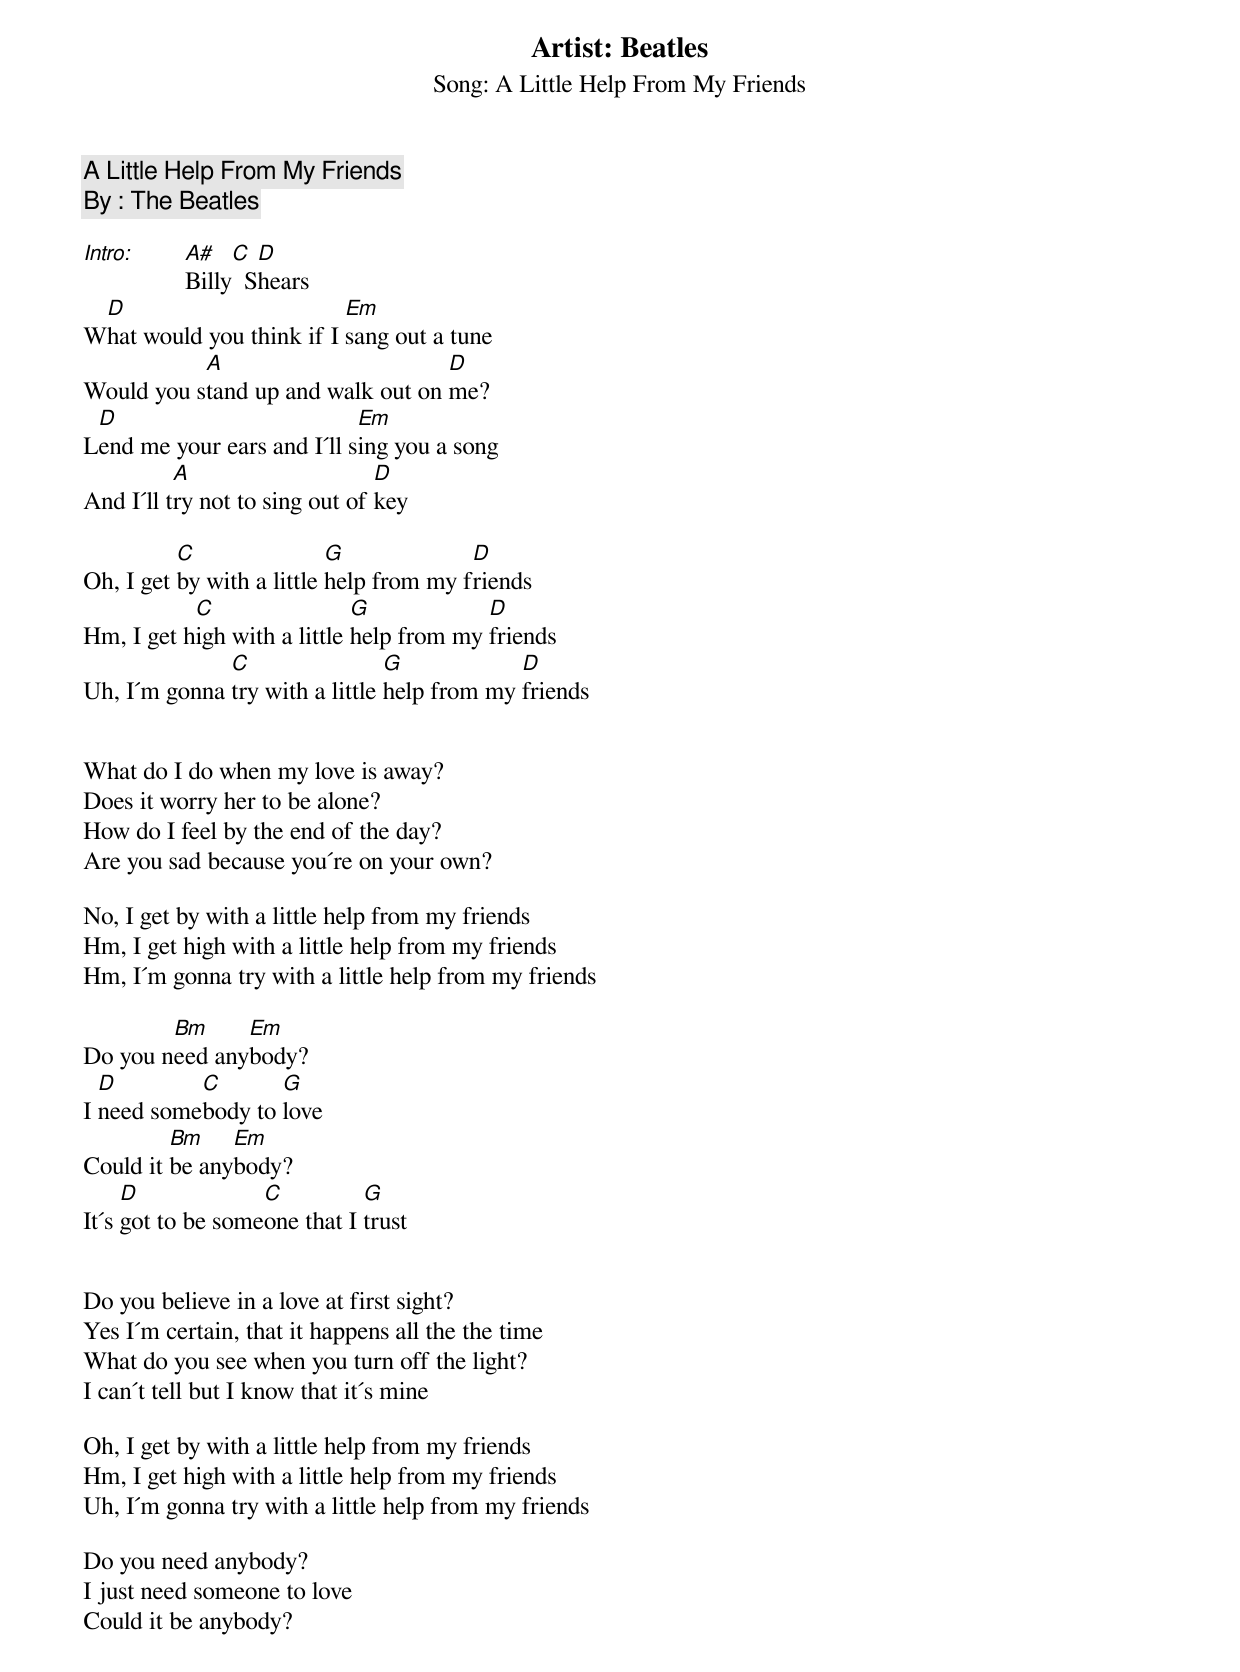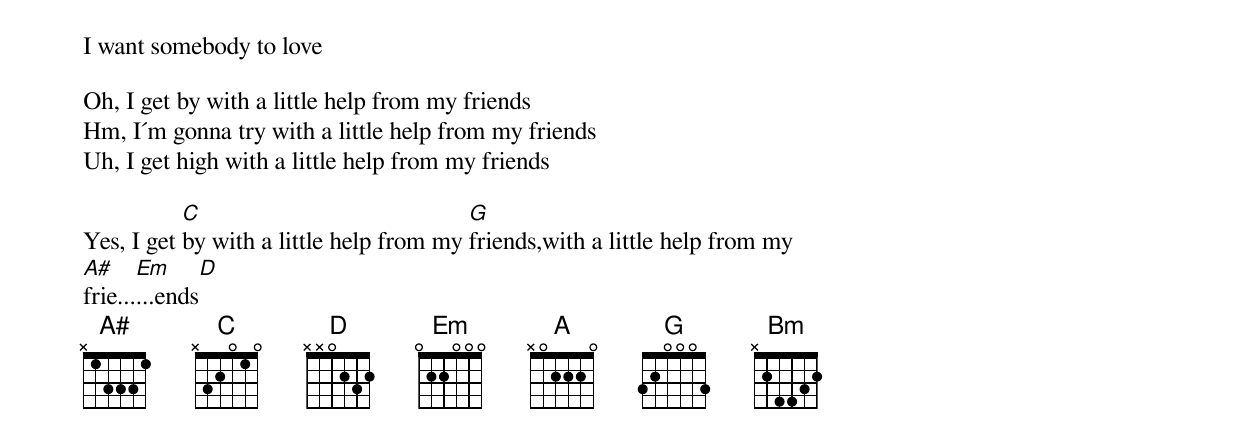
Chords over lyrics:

Artist: Beatles
Song: A Little Help From My Friends

A Little Help From My Friends
By : The Beatles

Intro:  A#   C  D
	Billy  Shears
 D                        Em
What would you think if I sang out a tune
           A                       D
Would you stand up and walk out on me?
 D                          Em
Lend me your ears and I´ll sing you a song
	  A			D
And I´ll try not to sing out of key

	  C		   G 		 D
Oh, I get by with a little help from my friends
	   C                 G            D
Hm, I get high with a little help from my friends
	      C			G	     D
Uh, I´m gonna try with a little help from my friends


What do I do when my love is away?
Does it worry her to be alone?
How do I feel by the end of the day?
Are you sad because you´re on your own?

No, I get by with a little help from my friends
Hm, I get high with a little help from my friends
Hm, I´m gonna try with a little help from my friends

	Bm     Em
Do you need anybody?
  D        C       G
I need somebody to love
         Bm    Em
Could it be anybody?
     D             C          G
It´s got to be someone that I trust


Do you believe in a love at first sight?
Yes I´m certain, that it happens all the the time
What do you see when you turn off the light?
I can´t tell but I know that it´s mine

Oh, I get by with a little help from my friends
Hm, I get high with a little help from my friends
Uh, I´m gonna try with a little help from my friends

Do you need anybody?
I just need someone to love
Could it be anybody?
I want somebody to love

Oh, I get by with a little help from my friends
Hm, I´m gonna try with a little help from my friends
Uh, I get high with a little help from my friends

	   C        			 G
Yes, I get by with a little help from my friends,with a little help from my
A#     Em     D
frie......ends
